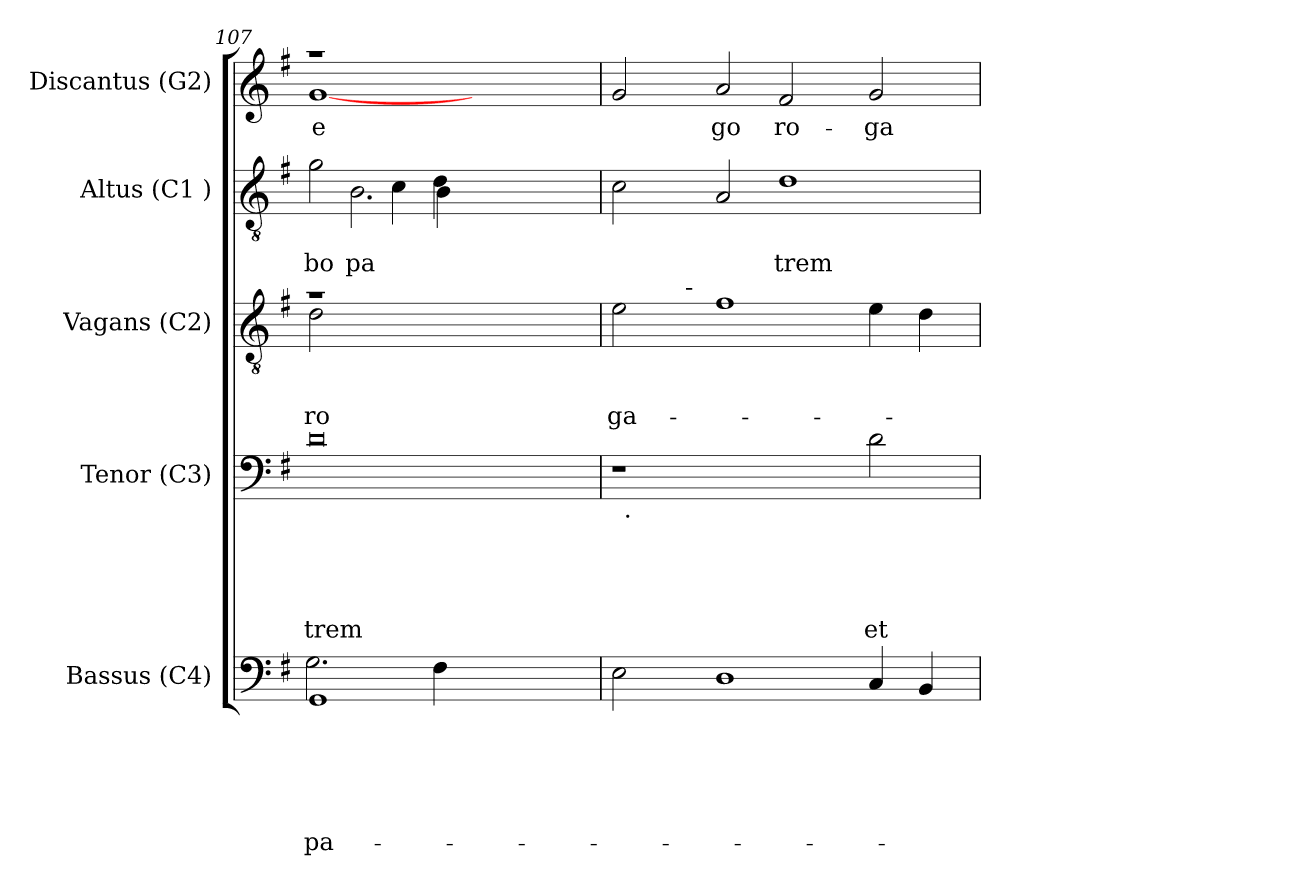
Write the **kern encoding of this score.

**kern	**text	**text	**text	**text	**text	**text	**kern	**text	**text	**text	**text	**text	**kern	**text	**text	**text	**kern	**text	**text	**kern	**text
*part5	*part5	*part5	*part5	*part5	*part5	*part5	*part4	*part4	*part4	*part4	*part4	*part4	*part3	*part3	*part3	*part3	*part2	*part2	*part2	*part1	*part1
*staff5	*staff5	*staff5	*staff5	*staff5	*staff5	*staff5	*staff4	*staff4	*staff4	*staff4	*staff4	*staff4	*staff3	*staff3	*staff3	*staff3	*staff2	*staff2	*staff2	*staff1	*staff1
*I"Bassus (C4)	*	*	*	*	*	*	*I"Tenor (C3)	*	*	*	*	*	*I"Vagans (C2)	*	*	*	*I"Altus (C1 )	*	*	*I"Discantus (G2)	*
*I'B.	*	*	*	*	*	*	*I'T.	*	*	*	*	*	*I'V.	*	*	*	*I'A.	*	*	*I'D.	*
*clefF4	*	*	*	*	*	*	*clefF4	*	*	*	*	*	*clefGv2	*	*	*	*clefGv2	*	*	*clefG2	*
*k[f#]	*	*	*	*	*	*	*k[f#]	*	*	*	*	*	*k[f#]	*	*	*	*k[f#]	*	*	*k[f#]	*
*G:	*	*	*	*	*	*	*G:	*	*	*	*	*	*G:	*	*	*	*G:	*	*	*G:	*
=107	=107	=107	=107	=107	=107	=107	=107	=107	=107	=107	=107	=107	=107	=107	=107	=107	=107	=107	=107	=107	=107
!	!	!	!	!	!	!	!	!	!	!	!	!	!LO:TX:b:t=.	!	!	!	!	!	!	!	!
!	!	!	!	!	!	!LO:LY:b	!	!	!	!	!	!	!	!	!	!	!	!	!	!	!
*^	*	*	*	*	*	*	*	*	*	*	*	*	*	*	*	*	*	*	*	*	*
!	!	!	!	!	!	!	!LO:LY:b	!	!	!	!	!	!LO:LY:b	!	!	!	!LO:LY:b	!	!	!LO:LY:b	!	!LO:LY:b:rj
*	*	*	*	*	*	*	*	*	*	*	*	*	*	*^	*	*	*	*^	*	*	*^	*
*	*	*	*	*	*	*	*	*	*	*	*	*	*	*	*	*	*	*	*	*^	*	*	*	*	*
1GG	2.G\	.	.	.	.	.	pa-	0d	.	.	.	.	-trem	1ra	2d\	.	.	ro-	2g\	4ryy	2.ryy	.	-bo	1raa	[<1g	e-
!	!	!	!	!	!	!	!	!	!	!	!	!	!	!	!	!	!	!	!	!	!	!	!LO:LY:b	!	!	!
.	.	.	.	.	.	.	.	.	.	.	.	.	.	.	.	.	.	.	.	2.B\	.	.	pa-	.	.	.
.	.	.	.	.	.	.	.	.	.	.	.	.	.	.	1ryy	.	.	.	4c\	.	.	.	.	.	.	.
.	4F#\	.	.	.	.	.	.	.	.	.	.	.	.	.	.	.	.	.	4d\	.	4B\	.	.	.	.	.
1ryy	1ryy	.	.	.	.	.	.	.	.	.	.	.	.	1ryy	.	.	.	.	1ryy	1ryy	1ryy	.	.	1ryy	1ryy	.
.	.	.	.	.	.	.	.	.	.	.	.	.	.	.	2ryy	.	.	.	.	.	.	.	.	.	.	.
*	*	*	*	*	*	*	*	*	*	*	*	*	*	*	*	*	*	*	*v	*v	*v	*	*	*	*	*
*v	*v	*	*	*	*	*	*	*	*	*	*	*	*	*	*	*	*	*	*	*	*	*v	*v	*
!!LO:LB:g=z
=108	=108	=108	=108	=108	=108	=108	=108	=108	=108	=108	=108	=108	=108	=108	=108	=108	=108	=108	=108	=108	=108	=108
!	!	!	!	!	!	!	!	!	!	!	!	!	!	!	!	!	!LO:LY:b	!	!	!	!	!
*	*	*	*	*	*	*	*^	*	*	*	*	*	*	*	*	*	*	*	*	*	*	*
2E\	.	.	.	.	.	.	1r	32ryy	.	.	.	.	.	2e\	4ryy	.	.	-ga-	2c\	.	.	2g/	.
!	!	!	!	!	!	!	!	!LO:TX:b:t=.	!	!	!	!	!	!	!	!	!	!	!	!	!	!	!
.	.	.	.	.	.	.	.	1ryy	.	.	.	.	.	.	.	.	.	.	.	.	.	.	.
.	.	.	.	.	.	.	.	.	.	.	.	.	.	.	16.ryy	.	.	.	.	.	.	.	.
!	!	!	!	!	!	!	!	!	!	!	!	!	!	!	!LO:TX:a:t=-	!	!	!	!	!	!	!	!
.	.	.	.	.	.	.	.	.	.	.	.	.	.	.	1ryy	.	.	.	.	.	.	.	.
!	!	!	!	!	!	!	!	!	!	!	!	!	!	!	!	!	!	!	!	!	!	!	!LO:LY:b
1D	.	.	.	.	.	.	.	.	.	.	.	.	.	1f#	.	.	.	.	2A/	.	.	2a/	-go
!	!	!	!	!	!	!	!	!	!	!	!	!	!	!	!	!	!	!	!	!	!LO:LY:b	!	!LO:LY:b
.	.	.	.	.	.	.	2ryy	.	.	.	.	.	.	.	.	.	.	.	1d	.	-trem	2f#/	ro-
.	.	.	.	.	.	.	.	2ryy	.	.	.	.	.	.	.	.	.	.	.	.	.	.	.
.	.	.	.	.	.	.	.	.	.	.	.	.	.	.	2ryy	.	.	.	.	.	.	.	.
!	!	!	!	!	!	!	!	!	!	!	!	!	!LO:LY:b	!	!	!	!	!	!	!	!	!	!LO:LY:b
4C/	.	.	.	.	.	.	2d\	.	.	.	.	.	et	4e\	.	.	.	.	.	.	.	2g/	-ga-
.	.	.	.	.	.	.	.	4...ryy	.	.	.	.	.	.	.	.	.	.	.	.	.	.	.
4BB/	.	.	.	.	.	.	.	.	.	.	.	.	.	4d\	.	.	.	.	.	.	.	.	.
.	.	.	.	.	.	.	.	.	.	.	.	.	.	.	8ryy	.	.	.	.	.	.	.	.
.	.	.	.	.	.	.	.	.	.	.	.	.	.	.	32ryy	.	.	.	.	.	.	.	.
*	*	*	*	*	*	*	*v	*v	*	*	*	*	*	*	*	*	*	*	*	*	*	*	*
*	*	*	*	*	*	*	*	*	*	*	*	*	*v	*v	*	*	*	*	*	*	*	*
=	=	=	=	=	=	=	=	=	=	=	=	=	=	=	=	=	=	=	=	=	=
*-	*-	*-	*-	*-	*-	*-	*-	*-	*-	*-	*-	*-	*-	*-	*-	*-	*-	*-	*-	*-	*-
